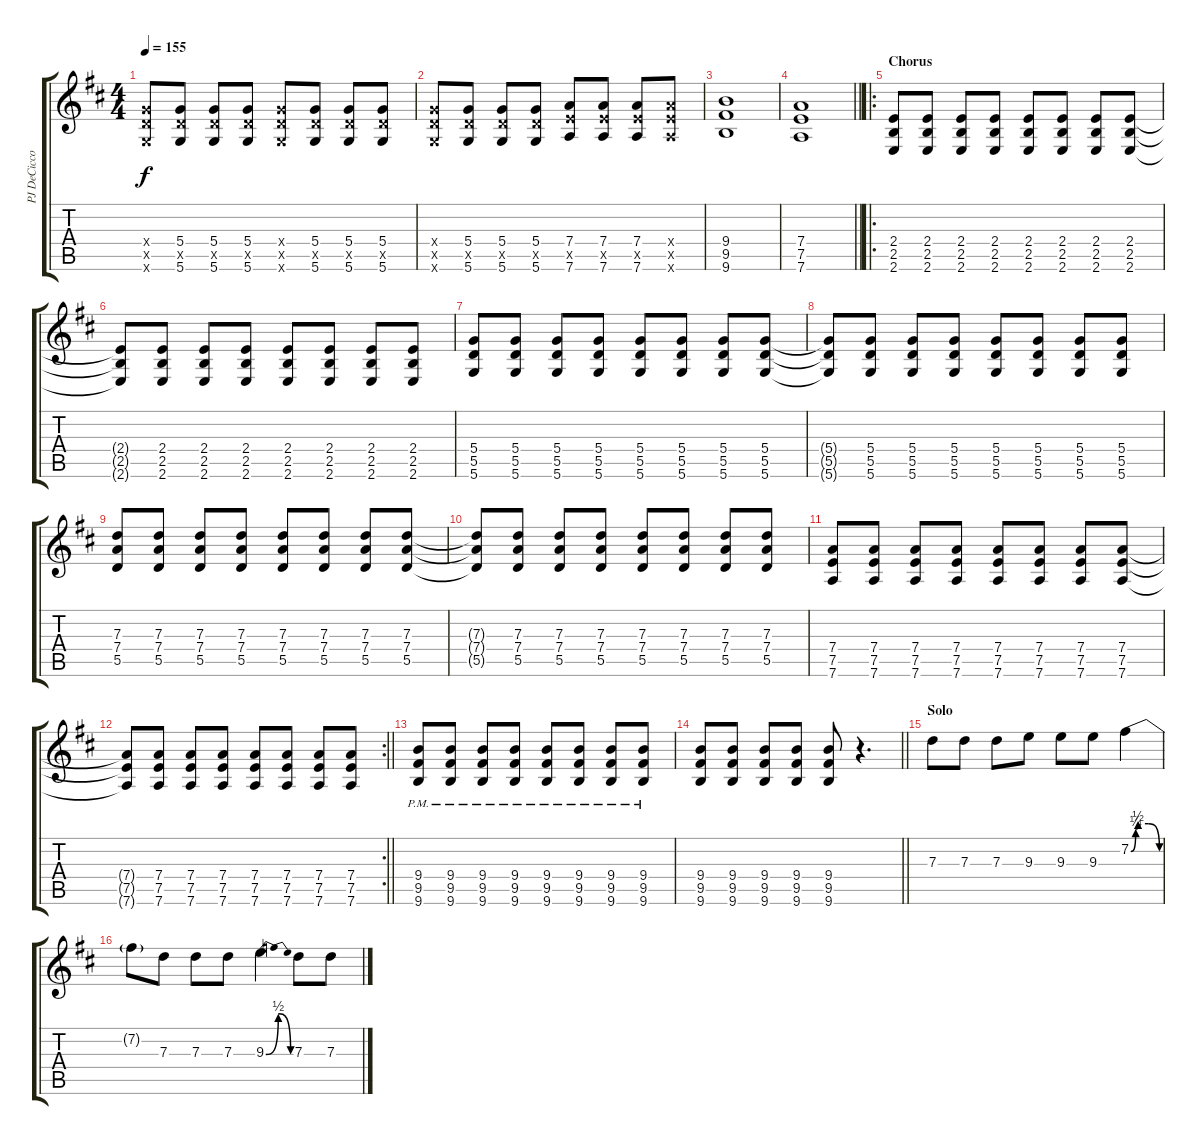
\track ("PJ DeCicco" "PJ DeCicco") {instrument distortionguitar}
\staff {score tabs}
\tuning (E4 B3 G3 D3 A2 D2) {hide}
\ts (4 4)
\tempo 155
\clef g2
\ks d
(5.4{x} 5.5{x} 5.6{x}).8{dy f volume 13} (5.4 5.5{x} 5.6).8 (5.4 5.5{x} 5.6).8 (5.4 5.5{x} 5.6).8 (5.4{x} 5.5{x} 5.6{x}).8 (5.4 5.5{x} 5.6).8 (5.4 5.5{x} 5.6).8 (5.4 5.5{x} 5.6).8 |
(5.4{x} 5.5{x} 5.6{x}).8 (5.4 5.5{x} 5.6).8 (5.4 5.5{x} 5.6).8 (5.4 5.5{x} 5.6).8 (7.4 7.5{x} 7.6).8 (7.4 7.5{x} 7.6).8 (7.4 7.5{x} 7.6).8 (7.4{x} 7.5{x} 7.6{x}).8 |
(9.4 9.5 9.6).1 |
\barLineRight lightlight
(7.4 7.5 7.6).1 |
\ro
\section ("" "Chorus")
(2.4 2.5 2.6).8 (2.4 2.5 2.6).8 (2.4 2.5 2.6).8 (2.4 2.5 2.6).8 (2.4 2.5 2.6).8 (2.4 2.5 2.6).8 (2.4 2.5 2.6).8 (2.4 2.5 2.6).8 |
(2.4{t} 2.5{t} 2.6{t}).8 (2.4 2.5 2.6).8 (2.4 2.5 2.6).8 (2.4 2.5 2.6).8 (2.4 2.5 2.6).8 (2.4 2.5 2.6).8 (2.4 2.5 2.6).8 (2.4 2.5 2.6).8 |
(5.4 5.5 5.6).8 (5.4 5.5 5.6).8 (5.4 5.5 5.6).8 (5.4 5.5 5.6).8 (5.4 5.5 5.6).8 (5.4 5.5 5.6).8 (5.4 5.5 5.6).8 (5.4 5.5 5.6).8 |
(5.4{t} 5.5{t} 5.6{t}).8 (5.4 5.5 5.6).8 (5.4 5.5 5.6).8 (5.4 5.5 5.6).8 (5.4 5.5 5.6).8 (5.4 5.5 5.6).8 (5.4 5.5 5.6).8 (5.4 5.5 5.6).8 |
(7.3 7.4 5.5).8 (7.3 7.4 5.5).8 (7.3 7.4 5.5).8 (7.3 7.4 5.5).8 (7.3 7.4 5.5).8 (7.3 7.4 5.5).8 (7.3 7.4 5.5).8 (7.3 7.4 5.5).8 |
(7.3{t} 7.4{t} 5.5{t}).8 (7.3 7.4 5.5).8 (7.3 7.4 5.5).8 (7.3 7.4 5.5).8 (7.3 7.4 5.5).8 (7.3 7.4 5.5).8 (7.3 7.4 5.5).8 (7.3 7.4 5.5).8 |
(7.4 7.5 7.6).8 (7.4 7.5 7.6).8 (7.4 7.5 7.6).8 (7.4 7.5 7.6).8 (7.4 7.5 7.6).8 (7.4 7.5 7.6).8 (7.4 7.5 7.6).8 (7.4 7.5 7.6).8 |
\rc 2
\barLineRight lightlight
(7.4{t} 7.5{t} 7.6{t}).8 (7.4 7.5 7.6).8 (7.4 7.5 7.6).8 (7.4 7.5 7.6).8 (7.4 7.5 7.6).8 (7.4 7.5 7.6).8 (7.4 7.5 7.6).8 (7.4 7.5 7.6).8 |
(9.4{pm} 9.5{pm} 9.6{pm}).8{volume 5} (9.4{pm} 9.5{pm} 9.6{pm}).8{volume 13} (9.4{pm} 9.5{pm} 9.6{pm}).8 (9.4{pm} 9.5{pm} 9.6{pm}).8 (9.4{pm} 9.5{pm} 9.6{pm}).8 (9.4{pm} 9.5{pm} 9.6{pm}).8 (9.4{pm} 9.5{pm} 9.6{pm}).8 (9.4{pm} 9.5{pm} 9.6{pm}).8 |
\barLineRight lightlight
(9.4 9.5 9.6).8 (9.4 9.5 9.6).8 (9.4 9.5 9.6).8 (9.4 9.5 9.6).8 (9.4 9.5 9.6).8 r.4{d} |
\section ("" "Solo")
7.3.8 7.3.8 7.3.8 9.3.8 9.3.8 9.3.8 7.2{be (custom 0 0 10 1 15 2 37 2 60 0)}.4 |
7.2{t}.8 7.3.8 7.3.8 7.3.8 9.3{be (bendrelease 0 0 15 2 45 2 60 0)}.4 7.3.8 7.3.8
